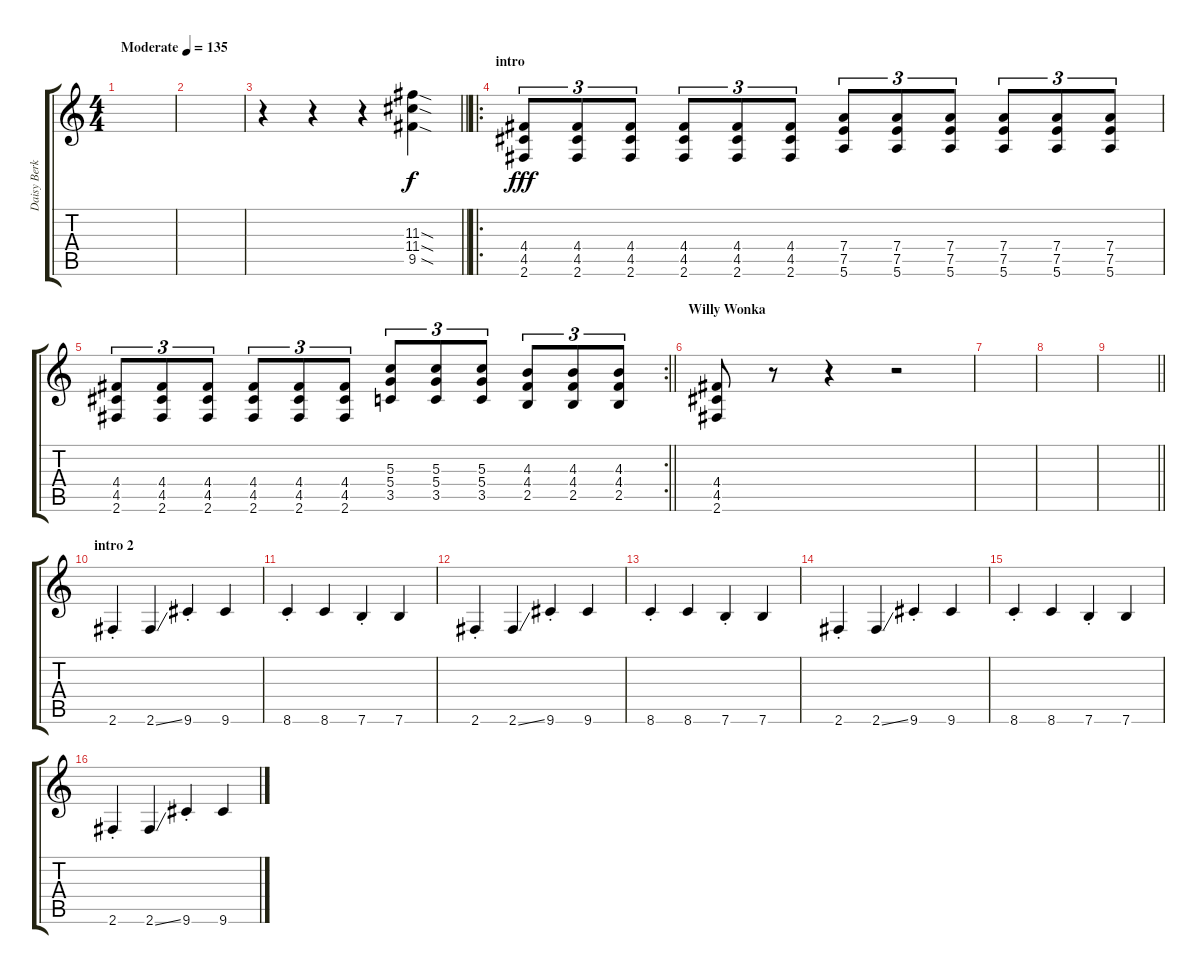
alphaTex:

\track ("Daisy Berkowitz" "Daisy Berk") {instrument overdrivenguitar}
\staff {score tabs}
\tuning (E4 B3 G3 D3 A2 E2) {hide}
\ts (4 4)
\tempo (135 "Moderate")
\clef g2
\ks c
|
|
\barLineRight lightlight
r.4 r.4 r.4 (11.3{sod} 11.4{sod} 9.5{sod}).4 |
\ro
\section ("" "intro")
(4.4 4.5 2.6).8{tu (3 2) dy fff} (4.4 4.5 2.6).8{tu (3 2)} (4.4 4.5 2.6).8{tu (3 2)} (4.4 4.5 2.6).8{tu (3 2)} (4.4 4.5 2.6).8{tu (3 2)} (4.4 4.5 2.6).8{tu (3 2)} (7.4 7.5 5.6).8{tu (3 2)} (7.4 7.5 5.6).8{tu (3 2)} (7.4 7.5 5.6).8{tu (3 2)} (7.4 7.5 5.6).8{tu (3 2)} (7.4 7.5 5.6).8{tu (3 2)} (7.4 7.5 5.6).8{tu (3 2)} |
\rc 2
\barLineRight lightlight
(4.4 4.5 2.6).8{tu (3 2)} (4.4 4.5 2.6).8{tu (3 2)} (4.4 4.5 2.6).8{tu (3 2)} (4.4 4.5 2.6).8{tu (3 2)} (4.4 4.5 2.6).8{tu (3 2)} (4.4 4.5 2.6).8{tu (3 2)} (5.3 5.4 3.5).8{tu (3 2)} (5.3 5.4 3.5).8{tu (3 2)} (5.3 5.4 3.5).8{tu (3 2)} (4.3 4.4 2.5).8{tu (3 2)} (4.3 4.4 2.5).8{tu (3 2)} (4.3 4.4 2.5).8{tu (3 2)} |
\section ("" "Willy Wonka")
(4.4 4.5 2.6).8 r.8 r.4 r.2 |
|
|
\barLineRight lightlight
|
\section ("" "intro 2")
2.6{st}.4 2.6{ss}.4 9.6{st}.4 9.6.4 |
8.6{st}.4 8.6.4 7.6{st}.4 7.6.4 |
2.6{st}.4 2.6{ss}.4 9.6{st}.4 9.6.4 |
8.6{st}.4 8.6.4 7.6{st}.4 7.6.4 |
2.6{st}.4 2.6{ss}.4 9.6{st}.4 9.6.4 |
8.6{st}.4 8.6.4 7.6{st}.4 7.6.4 |
2.6{st}.4 2.6{ss}.4 9.6{st}.4 9.6.4
